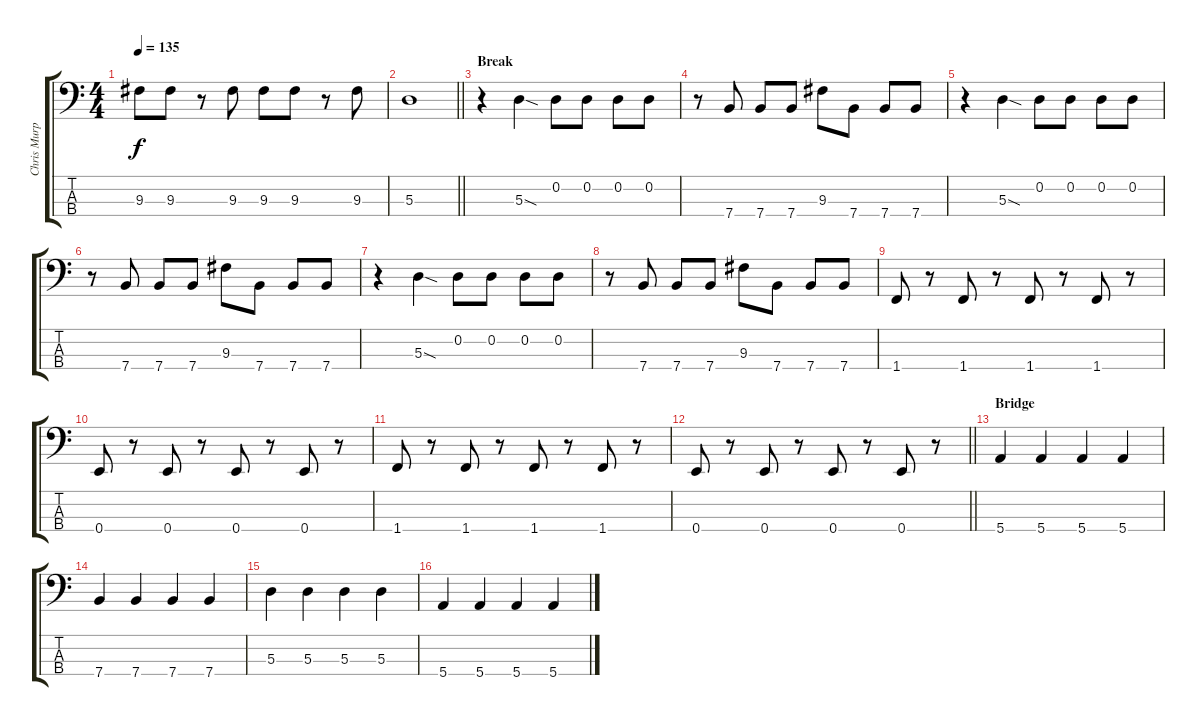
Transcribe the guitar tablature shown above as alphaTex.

\track ("Chris Murphy" "Chris Murp") {instrument electricbassfinger}
\staff {score tabs}
\tuning (G2 D2 A1 E1) {hide}
\ts (4 4)
\tempo 135
\clef f4
\ks c
9.3.8{dy f} 9.3.8 r.8 9.3.8 9.3.8 9.3.8 r.8 9.3.8 |
\barLineRight lightlight
5.3.1 |
\section ("" "Break")
r.4 5.3{sod}.4 0.2.8 0.2.8 0.2.8 0.2.8 |
r.8 7.4.8 7.4.8 7.4.8 9.3.8 7.4.8 7.4.8 7.4.8 |
r.4 5.3{sod}.4 0.2.8 0.2.8 0.2.8 0.2.8 |
r.8 7.4.8 7.4.8 7.4.8 9.3.8 7.4.8 7.4.8 7.4.8 |
r.4 5.3{sod}.4 0.2.8 0.2.8 0.2.8 0.2.8 |
r.8 7.4.8 7.4.8 7.4.8 9.3.8 7.4.8 7.4.8 7.4.8 |
1.4.8 r.8 1.4.8 r.8 1.4.8 r.8 1.4.8 r.8 |
0.4.8 r.8 0.4.8 r.8 0.4.8 r.8 0.4.8 r.8 |
1.4.8 r.8 1.4.8 r.8 1.4.8 r.8 1.4.8 r.8 |
\barLineRight lightlight
0.4.8 r.8 0.4.8 r.8 0.4.8 r.8 0.4.8 r.8 |
\section ("" "Bridge")
5.4.4 5.4.4 5.4.4 5.4.4 |
7.4.4 7.4.4 7.4.4 7.4.4 |
5.3.4 5.3.4 5.3.4 5.3.4 |
5.4.4 5.4.4 5.4.4 5.4.4
